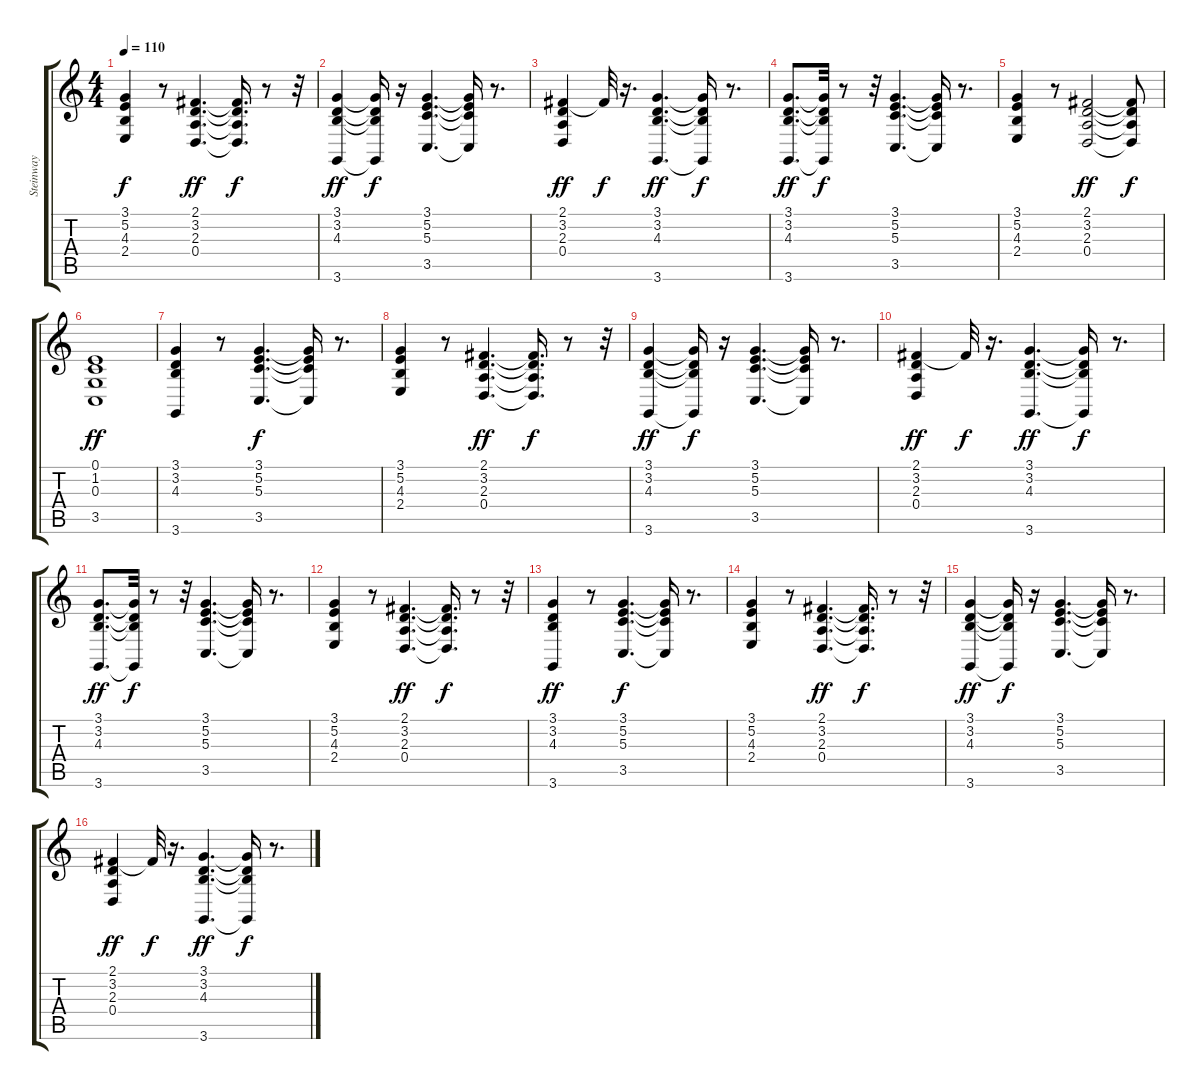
\track ("Steinway            " "Steinway  ") {instrument brightacousticpiano}
\staff {score tabs}
\tuning (E4 B3 G3 D3 A2 E2) {hide}
\ts (4 4)
\tempo 110
\clef g2
\ks c
(3.1 5.2 4.3 2.4).4{dy f} r.8 (2.1 3.2 2.3 0.4).4{d dy ff} (2.1{t} 3.2{t} 2.3{t} 0.4{t}).16{d dy f} r.8 r.32 |
(3.1 3.2 4.3 3.6).4{dy ff} (3.1{t} 3.2{t} 4.3{t} 3.6{t}).16{dy f} r.16 (3.1 5.2 5.3 3.5).4{d} (3.1{t} 5.2{t} 5.3{t} 3.5{t}).16 r.8{d} |
(2.1 3.2 2.3 0.4).4{dy ff} 2.1{t}.32{dy f} r.16{d} (3.1 3.2 4.3 3.6).4{d dy ff} (3.1{t} 3.2{t} 4.3{t} 3.6{t}).16{dy f} r.8{d} |
(3.1 3.2 4.3 3.6).8{d dy ff} (3.1{t} 3.2{t} 4.3{t} 3.6{t}).32{dy f} r.8 r.32 (3.1 5.2 5.3 3.5).4{d} (3.1{t} 5.2{t} 5.3{t} 3.5{t}).16 r.8{d} |
(3.1 5.2 4.3 2.4).4 r.8 (2.1 3.2 2.3 0.4).2{dy ff} (2.1{t} 3.2{t} 2.3{t} 0.4{t}).8{dy f} |
(0.1 1.2 0.3 3.5).1{dy ff} |
(3.1 3.2 4.3 3.6).4 r.8 (3.1 5.2 5.3 3.5).4{d dy f} (3.1{t} 5.2{t} 5.3{t} 3.5{t}).16 r.8{d} |
(3.1 5.2 4.3 2.4).4 r.8 (2.1 3.2 2.3 0.4).4{d dy ff} (2.1{t} 3.2{t} 2.3{t} 0.4{t}).16{d dy f} r.8 r.32 |
(3.1 3.2 4.3 3.6).4{dy ff} (3.1{t} 3.2{t} 4.3{t} 3.6{t}).16{dy f} r.16 (3.1 5.2 5.3 3.5).4{d} (3.1{t} 5.2{t} 5.3{t} 3.5{t}).16 r.8{d} |
(2.1 3.2 2.3 0.4).4{dy ff} 2.1{t}.32{dy f} r.16{d} (3.1 3.2 4.3 3.6).4{d dy ff} (3.1{t} 3.2{t} 4.3{t} 3.6{t}).16{dy f} r.8{d} |
(3.1 3.2 4.3 3.6).8{d dy ff} (3.1{t} 3.2{t} 4.3{t} 3.6{t}).32{dy f} r.8 r.32 (3.1 5.2 5.3 3.5).4{d} (3.1{t} 5.2{t} 5.3{t} 3.5{t}).16 r.8{d} |
(3.1 5.2 4.3 2.4).4 r.8 (2.1 3.2 2.3 0.4).4{d dy ff} (2.1{t} 3.2{t} 2.3{t} 0.4{t}).16{d dy f} r.8 r.32 |
(3.1 3.2 4.3 3.6).4{dy ff} r.8 (3.1 5.2 5.3 3.5).4{d dy f} (3.1{t} 5.2{t} 5.3{t} 3.5{t}).16 r.8{d} |
(3.1 5.2 4.3 2.4).4 r.8 (2.1 3.2 2.3 0.4).4{d dy ff} (2.1{t} 3.2{t} 2.3{t} 0.4{t}).16{d dy f} r.8 r.32 |
(3.1 3.2 4.3 3.6).4{dy ff} (3.1{t} 3.2{t} 4.3{t} 3.6{t}).16{dy f} r.16 (3.1 5.2 5.3 3.5).4{d} (3.1{t} 5.2{t} 5.3{t} 3.5{t}).16 r.8{d} |
(2.1 3.2 2.3 0.4).4{dy ff} 2.1{t}.32{dy f} r.16{d} (3.1 3.2 4.3 3.6).4{d dy ff} (3.1{t} 3.2{t} 4.3{t} 3.6{t}).16{dy f} r.8{d}
